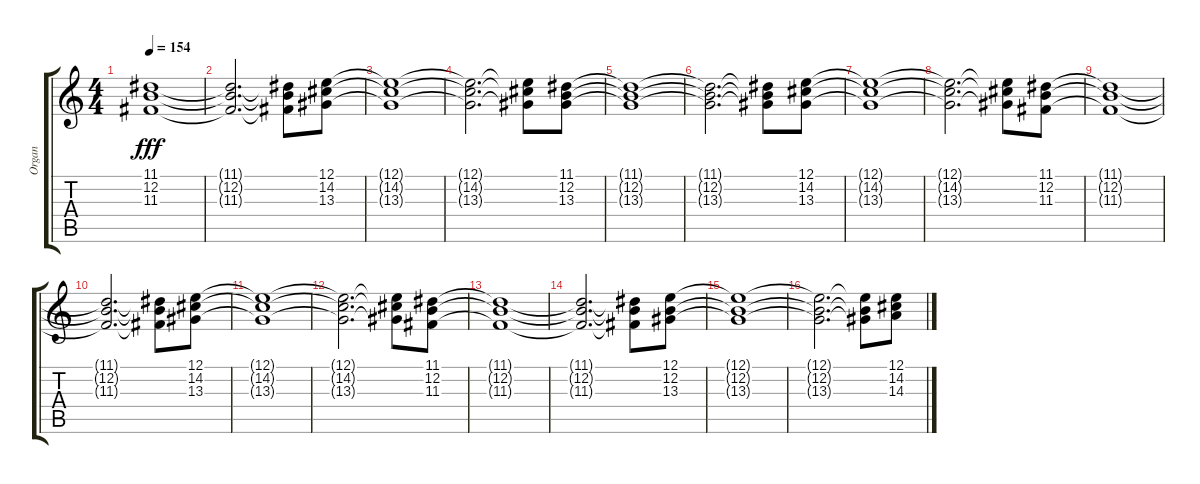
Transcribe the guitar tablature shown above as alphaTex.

\track ("Organ" "Organ") {instrument churchorgan}
\staff {score tabs}
\tuning (E4 B3 G3 D3 A2 E2) {hide}
\ts (4 4)
\tempo 154
\clef g2
\ks c
(11.1{t} 12.2{t} 11.3{t}).1{dy fff} |
(11.1{t} 12.2{t} 11.3{t}).2{d} (11.1{t} 12.2{t} 11.3{t}).8 (12.1 14.2 13.3).8 |
(12.1{t} 14.2{t} 13.3{t}).1 |
(12.1{t} 14.2{t} 13.3{t}).2{d} (12.1{t} 14.2{t} 13.3{t}).8 (11.1 12.2 13.3).8 |
(11.1{t} 12.2{t} 13.3{t}).1 |
(11.1{t} 12.2{t} 13.3{t}).2{d} (11.1{t} 12.2{t} 13.3{t}).8 (12.1 14.2 13.3).8 |
(12.1{t} 14.2{t} 13.3{t}).1 |
(12.1{t} 14.2{t} 13.3{t}).2{d} (12.1{t} 14.2{t} 13.3{t}).8 (11.1 12.2 11.3).8 |
(11.1{t} 12.2{t} 11.3{t}).1 |
(11.1{t} 12.2{t} 11.3{t}).2{d} (11.1{t} 12.2{t} 11.3{t}).8 (12.1 14.2 13.3).8 |
(12.1{t} 14.2{t} 13.3{t}).1 |
(12.1{t} 14.2{t} 13.3{t}).2{d} (12.1{t} 14.2{t} 13.3{t}).8 (11.1 12.2 11.3).8 |
(11.1{t} 12.2{t} 11.3{t}).1 |
(11.1{t} 12.2{t} 11.3{t}).2{d} (11.1{t} 12.2{t} 11.3{t}).8 (12.1 12.2 13.3).8 |
(12.1{t} 12.2{t} 13.3{t}).1 |
(12.1{t} 12.2{t} 13.3{t}).2{d} (12.1{t} 12.2{t} 13.3{t}).8 (12.1 14.2 14.3).8
